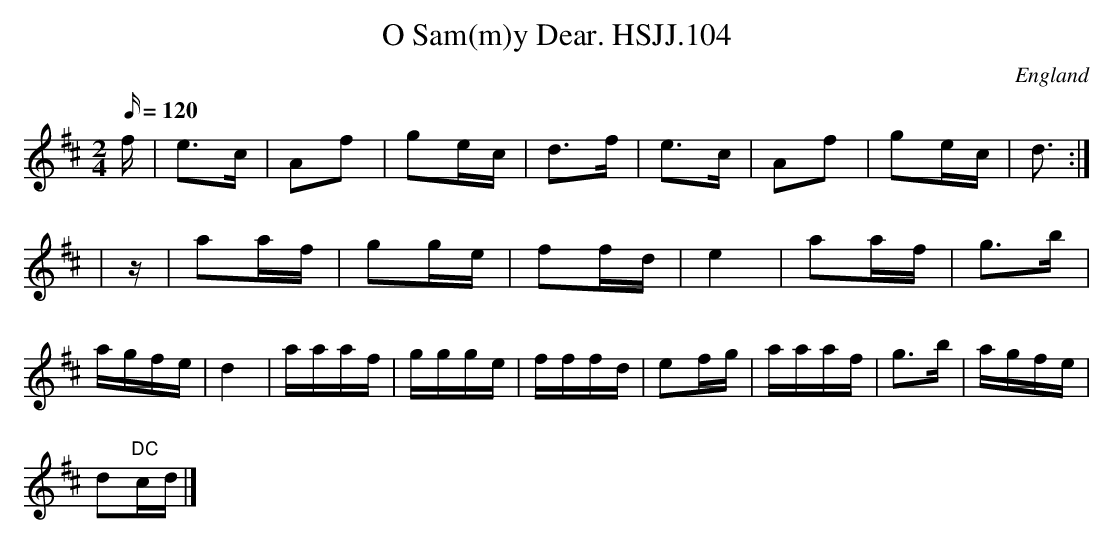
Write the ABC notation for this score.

X:1
T:O Sam(m)y Dear. HSJJ.104
M:2/4
L:1/16
Q:120
O:England
K:D
f|e3c|A2f2|g2ec|d3f|e3c|A2f2|g2ec|d3:|
|z|a2af|g2ge|f2fd|e4|a2af|g3b|agfe|d4|aaaf|ggge|fffd|e2fg|aaaf|g3b|agfe|
d2"DC"cd|]
